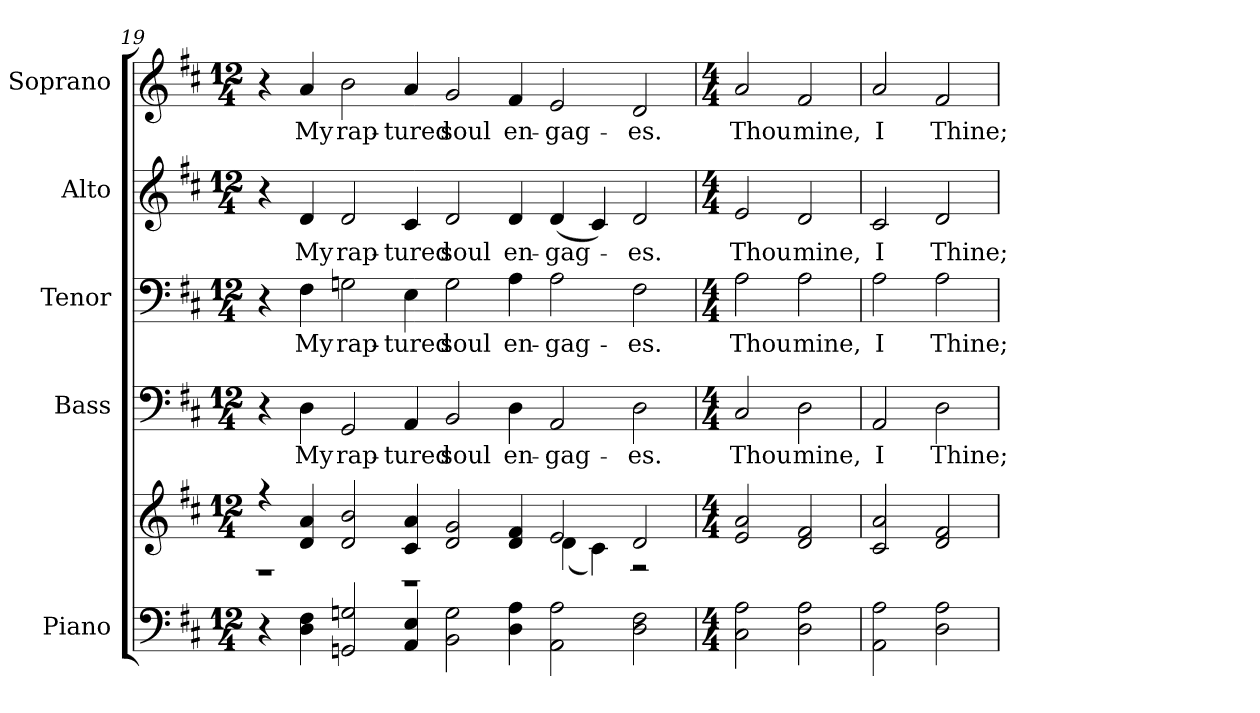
**kern	**kern	**kern	**text	**kern	**text	**kern	**text	**kern	**text
*part5	*part5	*part4	*part4	*part3	*part3	*part2	*part2	*part1	*part1
*staff6	*staff5	*staff4	*staff4	*staff3	*staff3	*staff2	*staff2	*staff1	*staff1
*I"Piano	*	*I"Bass	*	*I"Tenor	*	*I"Alto	*	*I"Soprano	*
*I'Pno.	*	*I'B.	*	*I'T.	*	*I'A.	*	*I'S.	*
*clefF4	*clefG2	*clefF4	*	*clefF4	*	*clefG2	*	*clefG2	*
*k[f#c#]	*k[f#c#]	*k[f#c#]	*	*k[f#c#]	*	*k[f#c#]	*	*k[f#c#]	*
*D:	*D:	*D:	*	*D:	*	*D:	*	*D:	*
*M12/4	*M12/4	*M12/4	*	*M12/4	*	*M12/4	*	*M12/4	*
=19	=19	=19	=19	=19	=19	=19	=19	=19	=19
*	*^	*	*	*	*	*	*	*	*
4r	4r	1r	4r	.	4r	.	4r	.	4r	.
!	!	!	!	!LO:LY:b:color=#000000	!	!	!	!	!	!
!	!	!	!	!	!	!LO:LY:b:color=#000000	!	!	!	!
!	!	!	!	!	!	!	!	!LO:LY:b:color=#000000	!	!
!	!	!	!	!	!	!	!	!	!	!LO:LY:b:color=#000000
4Di\ 4F#i	4di/ 4ai	.	4Di\	My	4F#i\	My	4di/	My	4ai/	My
!	!	!	!	!LO:LY:b:color=#000000	!	!	!	!	!	!
!	!	!	!	!	!	!LO:LY:b:color=#000000	!	!	!	!
!	!	!	!	!	!	!	!	!LO:LY:b:color=#000000	!	!
!	!	!	!	!	!	!	!	!	!	!LO:LY:b:color=#000000
2GGni/ 2Gni	2di/ 2bi	.	2GGi/	rap-	2Gni\	rap-	2di/	rap-	2bi\	rap-
!	!	!	!	!LO:LY:b:color=#000000	!	!	!	!	!	!
!	!	!	!	!	!	!LO:LY:b:color=#000000	!	!	!	!
!	!	!	!	!	!	!	!	!LO:LY:b:color=#000000	!	!
!	!	!	!	!	!	!	!	!	!	!LO:LY:b:color=#000000
4AAi/ 4Ei	4c#i/ 4ai	1r	4AAi/	-tured	4Ei\	-tured	4c#i/	-tured	4ai/	-tured
!	!	!	!	!LO:LY:b:color=#000000	!	!	!	!	!	!
!	!	!	!	!	!	!LO:LY:b:color=#000000	!	!	!	!
!	!	!	!	!	!	!	!	!LO:LY:b:color=#000000	!	!
!	!	!	!	!	!	!	!	!	!	!LO:LY:b:color=#000000
2BBi\ 2Gi	2di/ 2gi	.	2BBi/	soul	2Gi\	soul	2di/	soul	2gi/	soul
!	!	!	!	!LO:LY:b:color=#000000	!	!	!	!	!	!
!	!	!	!	!	!	!LO:LY:b:color=#000000	!	!	!	!
!	!	!	!	!	!	!	!	!LO:LY:b:color=#000000	!	!
!	!	!	!	!	!	!	!	!	!	!LO:LY:b:color=#000000
4Di\ 4Ai	4di/ 4f#i	.	4Di\	en-	4Ai\	en-	4di/	en-	4f#i/	en-
!	!	!	!	!LO:LY:b:color=#000000	!	!	!	!	!	!
!	!	!	!	!	!	!LO:LY:b:color=#000000	!	!	!	!
!	!	!	!	!	!	!	!	!LO:LY:b:color=#000000	!	!
!	!	!	!	!	!	!	!	!	!	!LO:LY:b:color=#000000
2AAi\ 2Ai	2ei/	(4di\	2AAi/	-gag-	2Ai\	-gag-	(4di/	-gag-	2ei/	-gag-
.	.	4c#i\)	.	.	.	.	4c#i/)	.	.	.
!	!	!	!	!LO:LY:b:color=#000000	!	!	!	!	!	!
!	!	!	!	!	!	!LO:LY:b:color=#000000	!	!	!	!
!	!	!	!	!	!	!	!	!LO:LY:b:color=#000000	!	!
!	!	!	!	!	!	!	!	!	!	!LO:LY:b:color=#000000
2Di\ 2F#i	2di/	2r	2Di\	-es.	2F#i\	-es.	2di/	-es.	2di/	-es.
*	*v	*v	*	*	*	*	*	*	*	*
!!LO:PB:g=z
=20	=20	=20	=20	=20	=20	=20	=20	=20	=20
*M4/4	*M4/4	*M4/4	*	*M4/4	*	*M4/4	*	*M4/4	*
*	*^	*	*	*	*	*	*	*	*
!	!	!	!	!LO:LY:b:color=#000000	!	!	!	!	!	!
*	*v	*v	*	*	*	*	*	*	*	*
*	*^	*	*	*	*	*	*	*	*
!	!	!	!	!	!	!LO:LY:b:color=#000000	!	!	!	!
*	*v	*v	*	*	*	*	*	*	*	*
*	*^	*	*	*	*	*	*	*	*
!	!	!	!	!	!	!	!	!LO:LY:b:color=#000000	!	!
*	*v	*v	*	*	*	*	*	*	*	*
*	*^	*	*	*	*	*	*	*	*
!	!	!	!	!	!	!	!	!	!	!LO:LY:b:color=#000000
*	*v	*v	*	*	*	*	*	*	*	*
2C#i\ 2Ai	2ei/ 2ai	2C#i/	Thou	2Ai\	Thou	2ei/	Thou	2ai/	Thou
!	!	!	!LO:LY:b:color=#000000	!	!	!	!	!	!
!	!	!	!	!	!LO:LY:b:color=#000000	!	!	!	!
!	!	!	!	!	!	!	!LO:LY:b:color=#000000	!	!
!	!	!	!	!	!	!	!	!	!LO:LY:b:color=#000000
2Di\ 2Ai	2di/ 2f#i	2Di\	mine,	2Ai\	mine,	2di/	mine,	2f#i/	mine,
=21	=21	=21	=21	=21	=21	=21	=21	=21	=21
!	!	!	!LO:LY:b:color=#000000	!	!	!	!	!	!
!	!	!	!	!	!LO:LY:b:color=#000000	!	!	!	!
!	!	!	!	!	!	!	!LO:LY:b:color=#000000	!	!
!	!	!	!	!	!	!	!	!	!LO:LY:b:color=#000000
2AAi\ 2Ai	2c#i/ 2ai	2AAi/	I	2Ai\	I	2c#i/	I	2ai/	I
!	!	!	!LO:LY:b:color=#000000	!	!	!	!	!	!
!	!	!	!	!	!LO:LY:b:color=#000000	!	!	!	!
!	!	!	!	!	!	!	!LO:LY:b:color=#000000	!	!
!	!	!	!	!	!	!	!	!	!LO:LY:b:color=#000000
2Di\ 2Ai	2di/ 2f#i	2Di\	Thine;	2Ai\	Thine;	2di/	Thine;	2f#i/	Thine;
=	=	=	=	=	=	=	=	=	=
*-	*-	*-	*-	*-	*-	*-	*-	*-	*-
